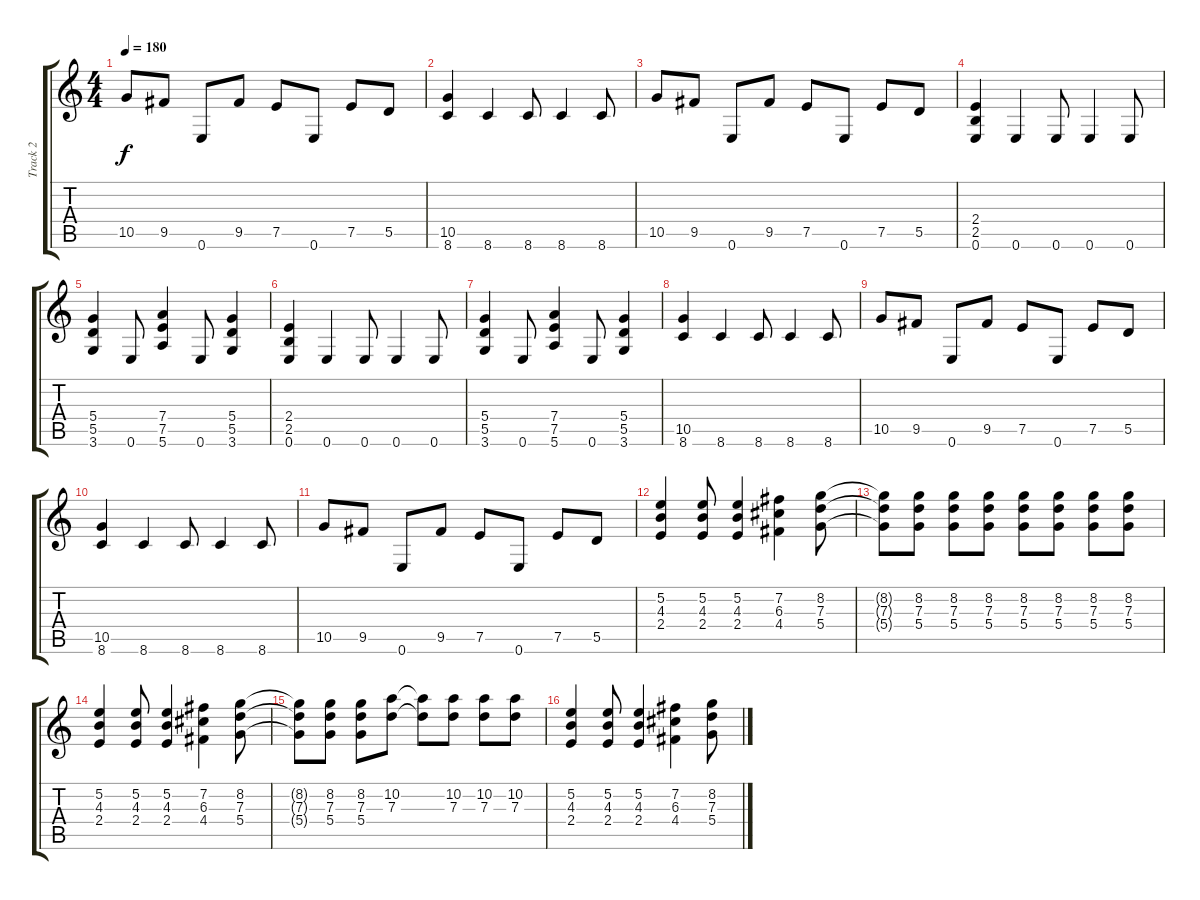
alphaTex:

\track ("Track 2" "Track 2") {instrument distortionguitar}
\staff {score tabs}
\tuning (E4 B3 G3 D3 A2 E2) {hide}
\ts (4 4)
\tempo 180
\clef g2
\ks c
10.5.8{dy f} 9.5.8 0.6.8 9.5.8 7.5.8 0.6.8 7.5.8 5.5.8 |
(10.5 8.6).4 8.6.4 8.6.8 8.6.4 8.6.8 |
10.5.8 9.5.8 0.6.8 9.5.8 7.5.8 0.6.8 7.5.8 5.5.8 |
(2.4 2.5 0.6).4 0.6.4 0.6.8 0.6.4 0.6.8 |
(5.4 5.5 3.6).4 0.6.8 (7.4 7.5 5.6).4 0.6.8 (5.4 5.5 3.6).4 |
(2.4 2.5 0.6).4 0.6.4 0.6.8 0.6.4 0.6.8 |
(5.4 5.5 3.6).4 0.6.8 (7.4 7.5 5.6).4 0.6.8 (5.4 5.5 3.6).4 |
(10.5 8.6).4 8.6.4 8.6.8 8.6.4 8.6.8 |
10.5.8 9.5.8 0.6.8 9.5.8 7.5.8 0.6.8 7.5.8 5.5.8 |
(10.5 8.6).4 8.6.4 8.6.8 8.6.4 8.6.8 |
10.5.8 9.5.8 0.6.8 9.5.8 7.5.8 0.6.8 7.5.8 5.5.8 |
(5.2 4.3 2.4).4 (5.2 4.3 2.4).8 (5.2 4.3 2.4).4 (7.2 6.3 4.4).4 (8.2 7.3 5.4).8 |
(8.2{t} 7.3{t} 5.4{t}).8 (8.2 7.3 5.4).8 (8.2 7.3 5.4).8 (8.2 7.3 5.4).8 (8.2 7.3 5.4).8 (8.2 7.3 5.4).8 (8.2 7.3 5.4).8 (8.2 7.3 5.4).8 |
(5.2 4.3 2.4).4 (5.2 4.3 2.4).8 (5.2 4.3 2.4).4 (7.2 6.3 4.4).4 (8.2 7.3 5.4).8 |
(8.2{t} 7.3{t} 5.4{t}).8 (8.2 7.3 5.4).8 (8.2 7.3 5.4).8 (10.2 7.3).8 (10.2{t} 7.3{t}).8 (10.2 7.3).8 (10.2 7.3).8 (10.2 7.3).8 |
(5.2 4.3 2.4).4 (5.2 4.3 2.4).8 (5.2 4.3 2.4).4 (7.2 6.3 4.4).4 (8.2 7.3 5.4).8
